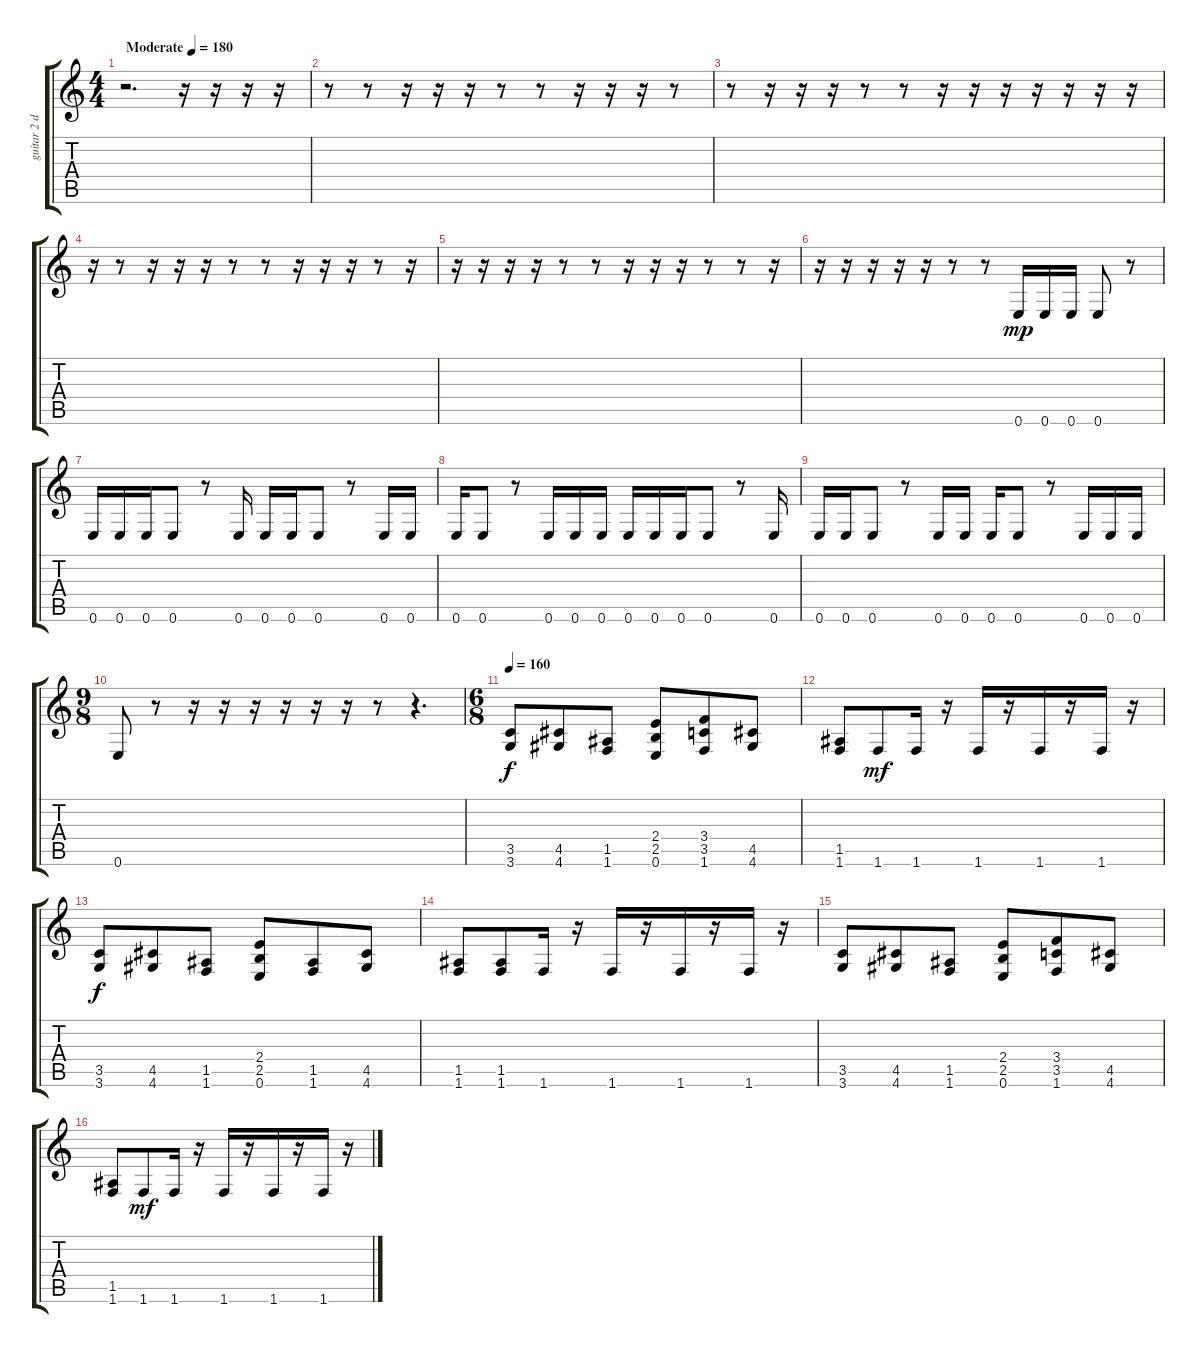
\track ("guitar 2 double" "guitar 2 d") {instrument distortionguitar}
\staff {score tabs}
\tuning (E4 B3 G3 D3 A2 E2) {hide}
\ts (4 4)
\tempo (180 "Moderate")
\clef g2
\ks c
r.2{d dy mp instrument distortionguitar} r.16 r.16 r.16 r.16 |
r.8 r.8 r.16 r.16 r.16 r.8 r.8 r.16 r.16 r.16 r.8 |
r.8 r.16 r.16 r.16 r.8 r.8 r.16 r.16 r.16 r.16 r.16 r.16 r.16 |
r.16 r.8 r.16 r.16 r.16 r.8 r.8 r.16 r.16 r.16 r.8 r.16 |
r.16 r.16 r.16 r.16 r.8 r.8 r.16 r.16 r.16 r.8 r.8 r.16 |
r.16 r.16 r.16 r.16 r.16 r.8 r.8 0.6.16 0.6.16 0.6.16 0.6.8 r.8 |
0.6.16 0.6.16 0.6.16 0.6.8 r.8 0.6.16 0.6.16 0.6.16 0.6.8 r.8 0.6.16 0.6.16 |
0.6.16 0.6.8 r.8 0.6.16 0.6.16 0.6.16 0.6.16 0.6.16 0.6.16 0.6.8 r.8 0.6.16 |
0.6.16 0.6.16 0.6.8 r.8 0.6.16 0.6.16 0.6.16 0.6.8 r.8 0.6.16 0.6.16 0.6.16 |
\ts (9 8)
0.6.8 r.8 r.16 r.16 r.16 r.16 r.16 r.16 r.8 r.4{d} |
\ts (6 8)
\tempo 160
(3.5 3.6).8{dy f} (4.5 4.6).8 (1.5 1.6).8 (2.4 2.5 0.6).8 (3.4 3.5 1.6).8 (4.5 4.6).8 |
(1.5 1.6).8 1.6.8{dy mf} 1.6.16 r.16 1.6.16 r.16 1.6.16 r.16 1.6.16 r.16 |
(3.5 3.6).8{dy f} (4.5 4.6).8 (1.5 1.6).8 (2.4 2.5 0.6).8 (1.5 1.6).8 (4.5 4.6).8 |
(1.5 1.6).8 (1.5 1.6).8 1.6.16 r.16 1.6.16 r.16 1.6.16 r.16 1.6.16 r.16 |
(3.5 3.6).8 (4.5 4.6).8 (1.5 1.6).8 (2.4 2.5 0.6).8 (3.4 3.5 1.6).8 (4.5 4.6).8 |
(1.5 1.6).8 1.6.8{dy mf} 1.6.16 r.16 1.6.16 r.16 1.6.16 r.16 1.6.16 r.16
